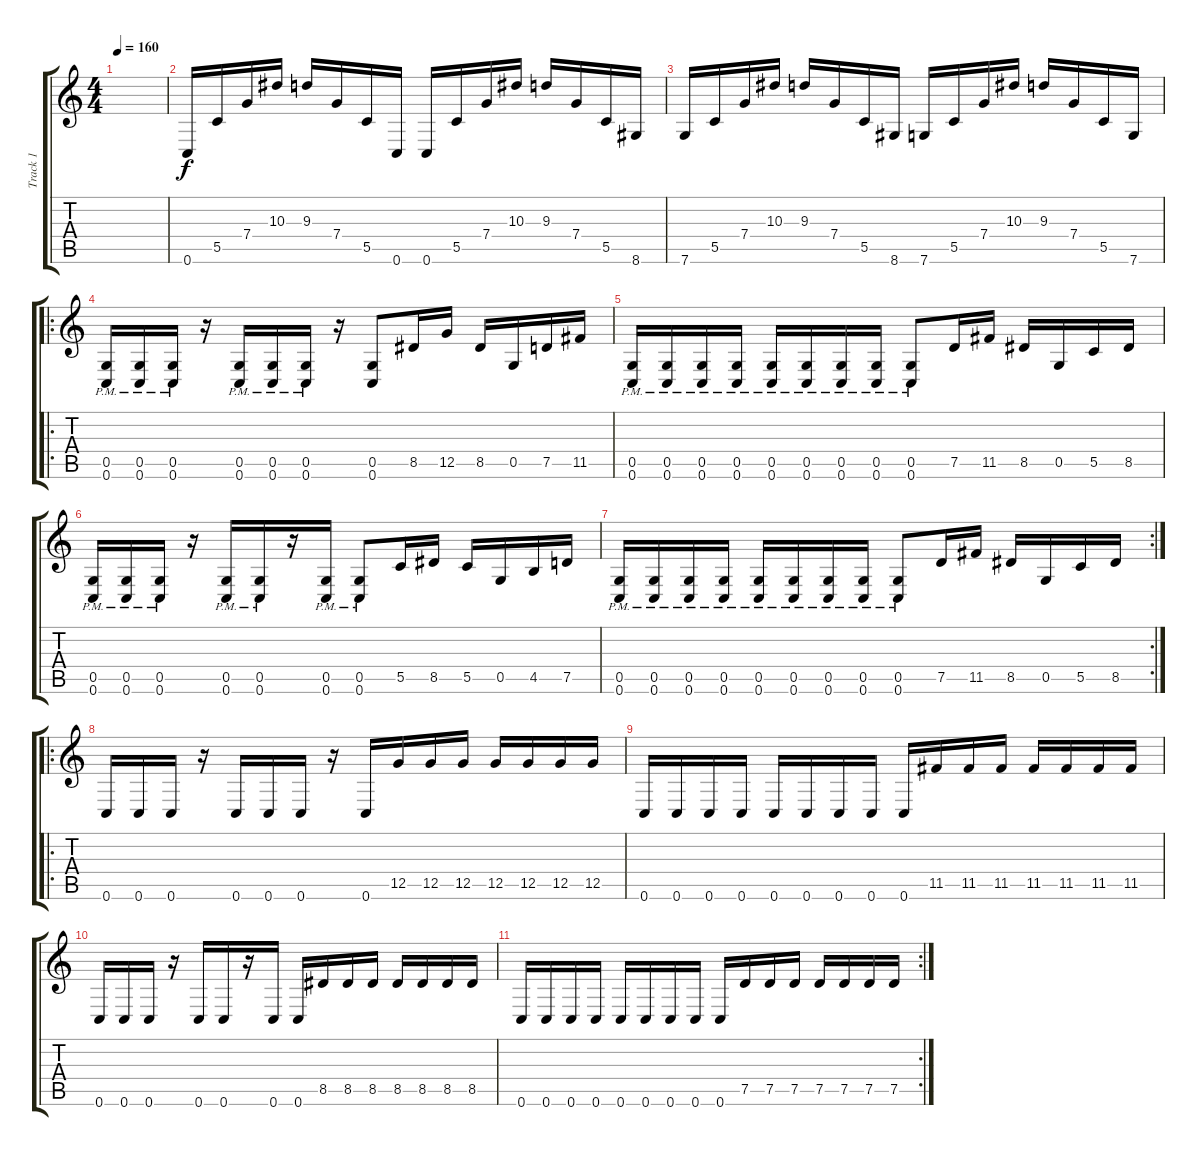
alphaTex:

\track ("Track 1" "Track 1") {instrument distortionguitar}
\staff {score tabs}
\tuning (D4 A3 F3 C3 G2 C2) {hide}
\ts (4 4)
\tempo 160
\clef g2
\ks c
|
0.6.16 5.5.16 7.4.16 10.3.16 9.3.16 7.4.16 5.5.16 0.6.16 0.6.16 5.5.16 7.4.16 10.3.16 9.3.16 7.4.16 5.5.16 8.6.16 |
7.6.16 5.5.16 7.4.16 10.3.16 9.3.16 7.4.16 5.5.16 8.6.16 7.6.16 5.5.16 7.4.16 10.3.16 9.3.16 7.4.16 5.5.16 7.6.16 |
\ro
(0.5{pm} 0.6).16 (0.5{pm} 0.6).16 (0.5{pm} 0.6).16 r.16 (0.5{pm} 0.6).16 (0.5{pm} 0.6).16 (0.5{pm} 0.6).16 r.16 (0.5 0.6).8 8.5.16 12.5.16 8.5.16 0.5.16 7.5.16 11.5.16 |
(0.5{pm} 0.6).16 (0.5{pm} 0.6).16 (0.5{pm} 0.6).16 (0.5{pm} 0.6).16 (0.5{pm} 0.6).16 (0.5{pm} 0.6).16 (0.5{pm} 0.6).16 (0.5{pm} 0.6).16 (0.5{pm} 0.6).8 7.5.16 11.5.16 8.5.16 0.5.16 5.5.16 8.5.16 |
(0.5{pm} 0.6).16 (0.5{pm} 0.6).16 (0.5{pm} 0.6).16 r.16 (0.5{pm} 0.6).16 (0.5{pm} 0.6).16 r.16 (0.5{pm} 0.6).16 (0.5{pm} 0.6).8 5.5.16 8.5.16 5.5.16 0.5.16 4.5.16 7.5.16 |
\rc 2
(0.5{pm} 0.6).16 (0.5{pm} 0.6).16 (0.5{pm} 0.6).16 (0.5{pm} 0.6).16 (0.5{pm} 0.6).16 (0.5{pm} 0.6).16 (0.5{pm} 0.6).16 (0.5{pm} 0.6).16 (0.5{pm} 0.6).8 7.5.16 11.5.16 8.5.16 0.5.16 5.5.16 8.5.16 |
\ro
0.6.16 0.6.16 0.6.16 r.16 0.6.16 0.6.16 0.6.16 r.16 0.6.16 12.5.16 12.5.16 12.5.16 12.5.16 12.5.16 12.5.16 12.5.16 |
0.6.16 0.6.16 0.6.16 0.6.16 0.6.16 0.6.16 0.6.16 0.6.16 0.6.16 11.5.16 11.5.16 11.5.16 11.5.16 11.5.16 11.5.16 11.5.16 |
0.6.16 0.6.16 0.6.16 r.16 0.6.16 0.6.16 r.16 0.6.16 0.6.16 8.5.16 8.5.16 8.5.16 8.5.16 8.5.16 8.5.16 8.5.16 |
\rc 2
0.6.16 0.6.16 0.6.16 0.6.16 0.6.16 0.6.16 0.6.16 0.6.16 0.6.16 7.5.16 7.5.16 7.5.16 7.5.16 7.5.16 7.5.16 7.5.16
